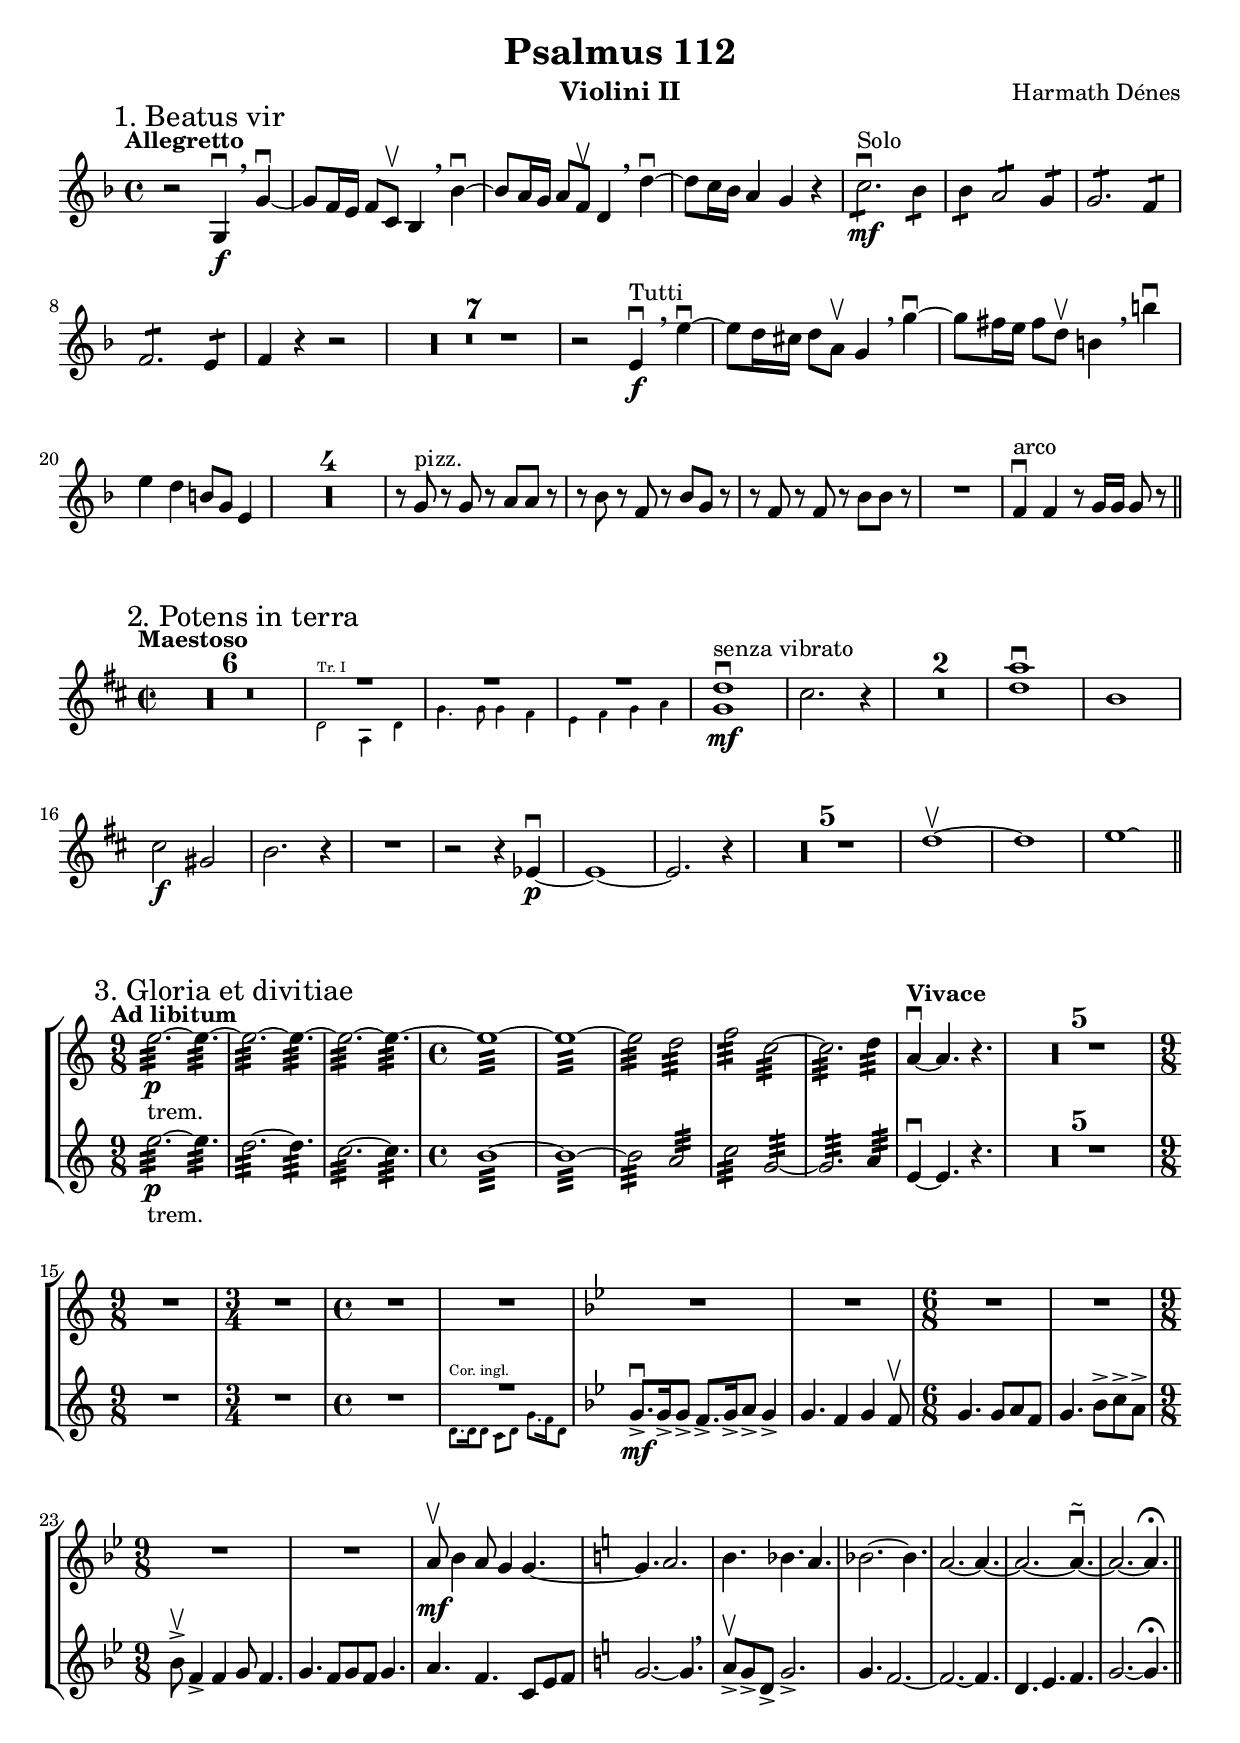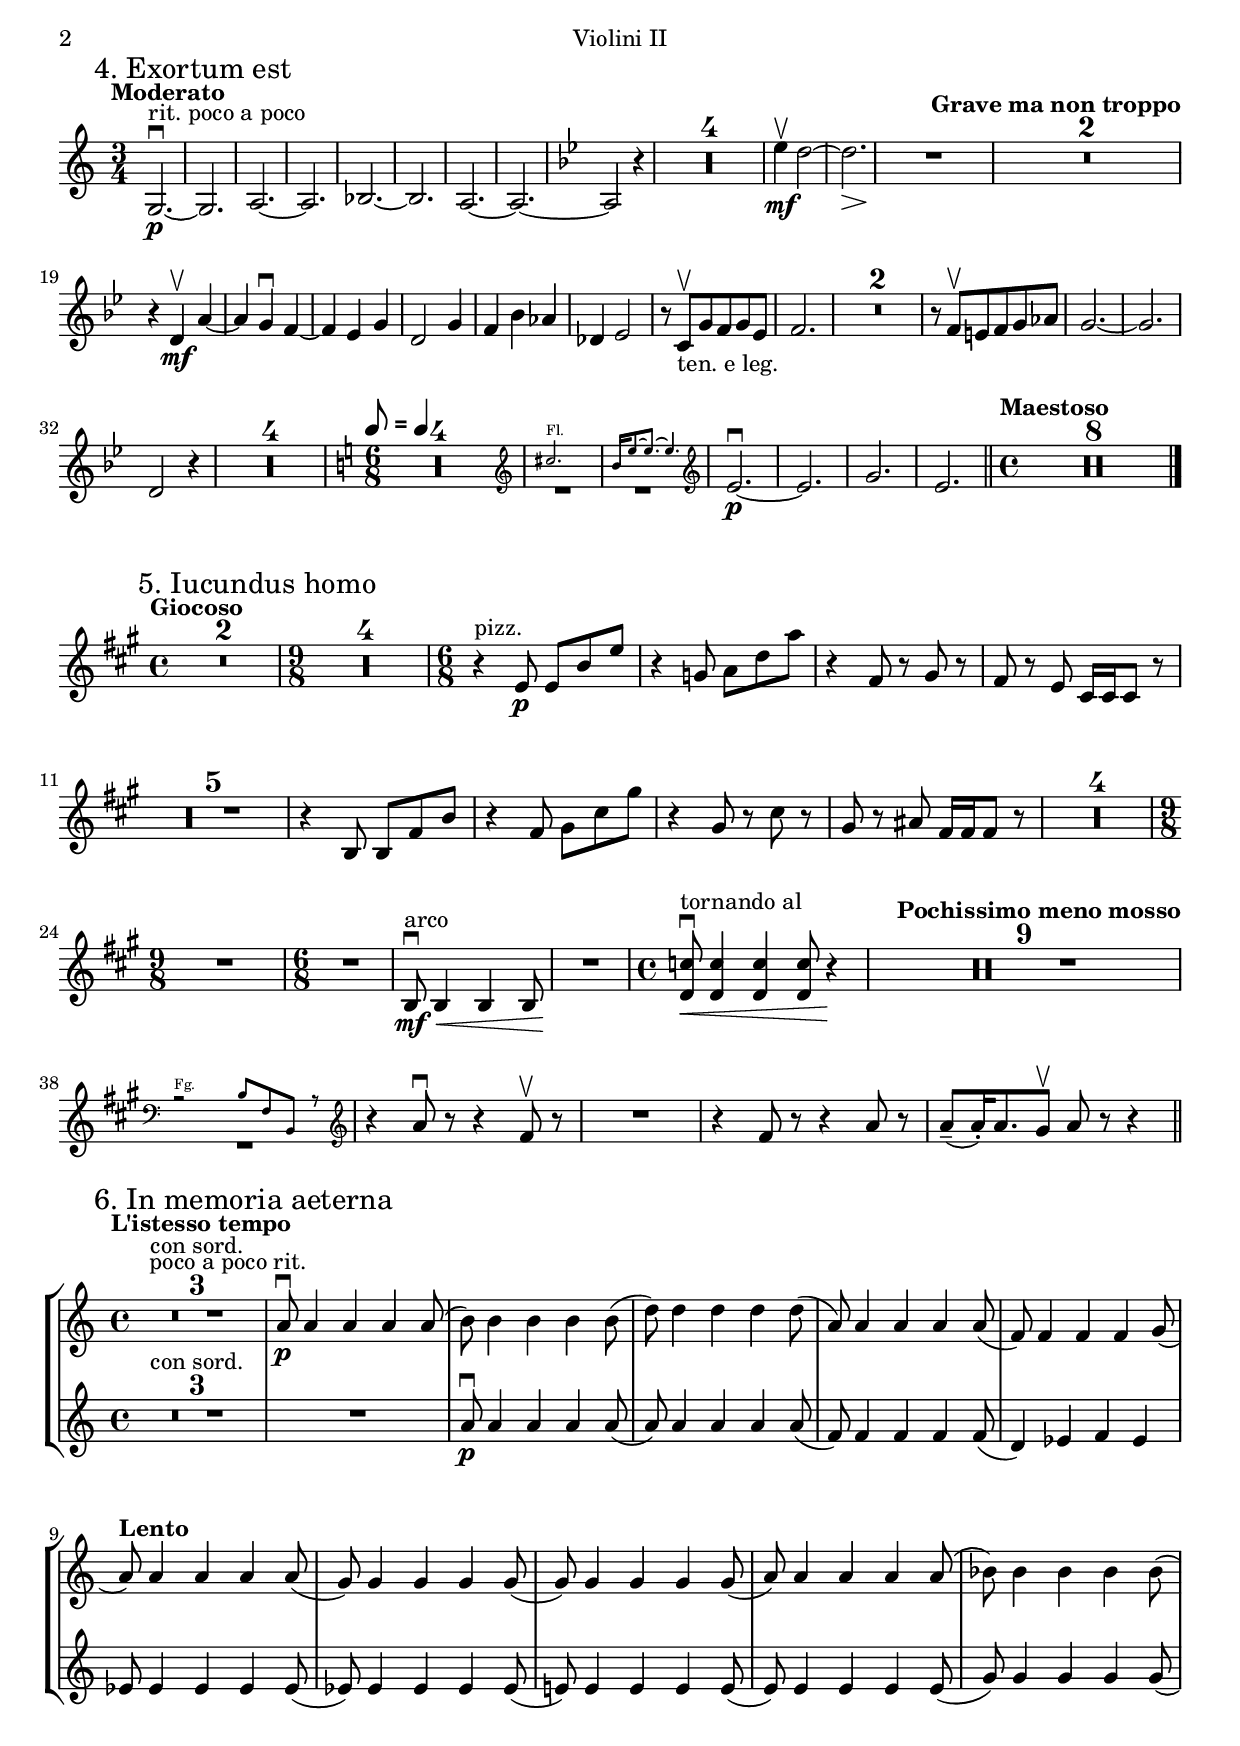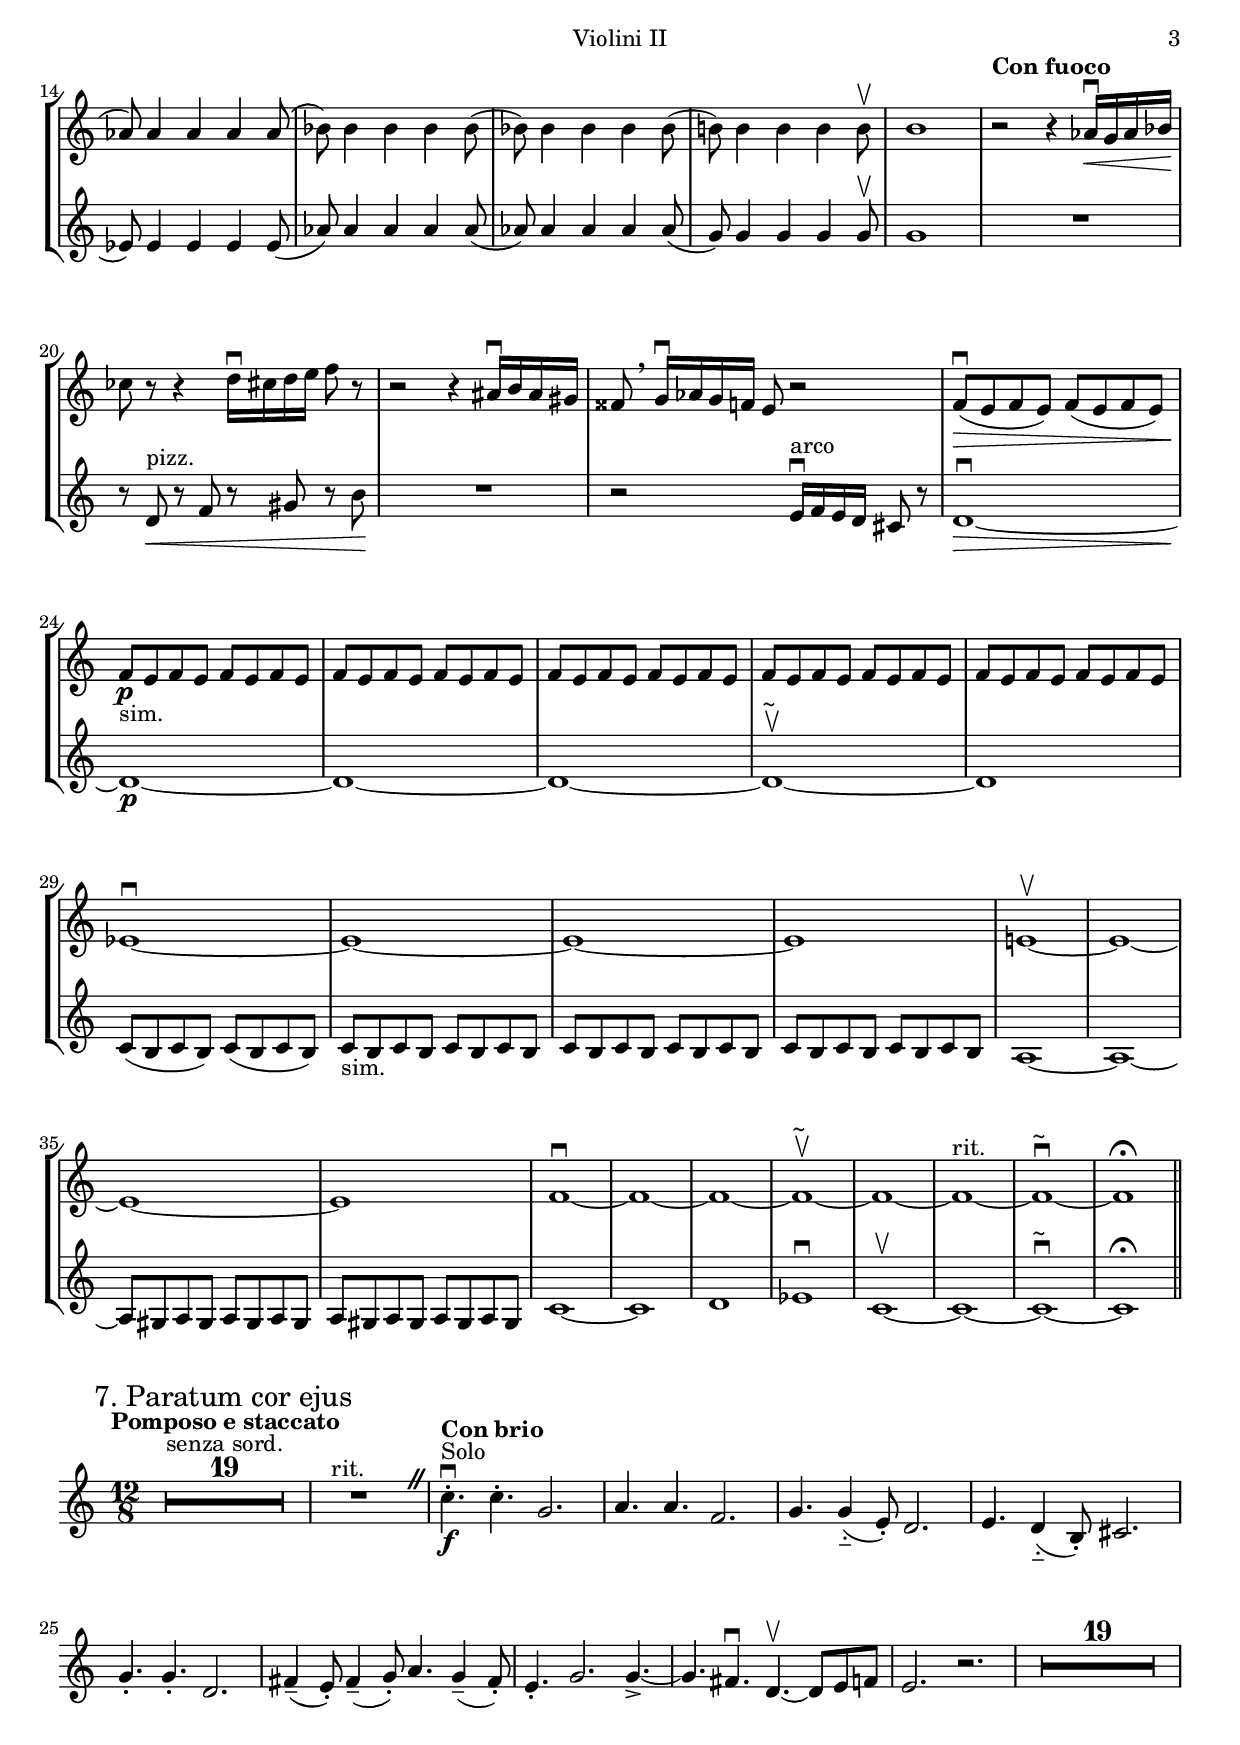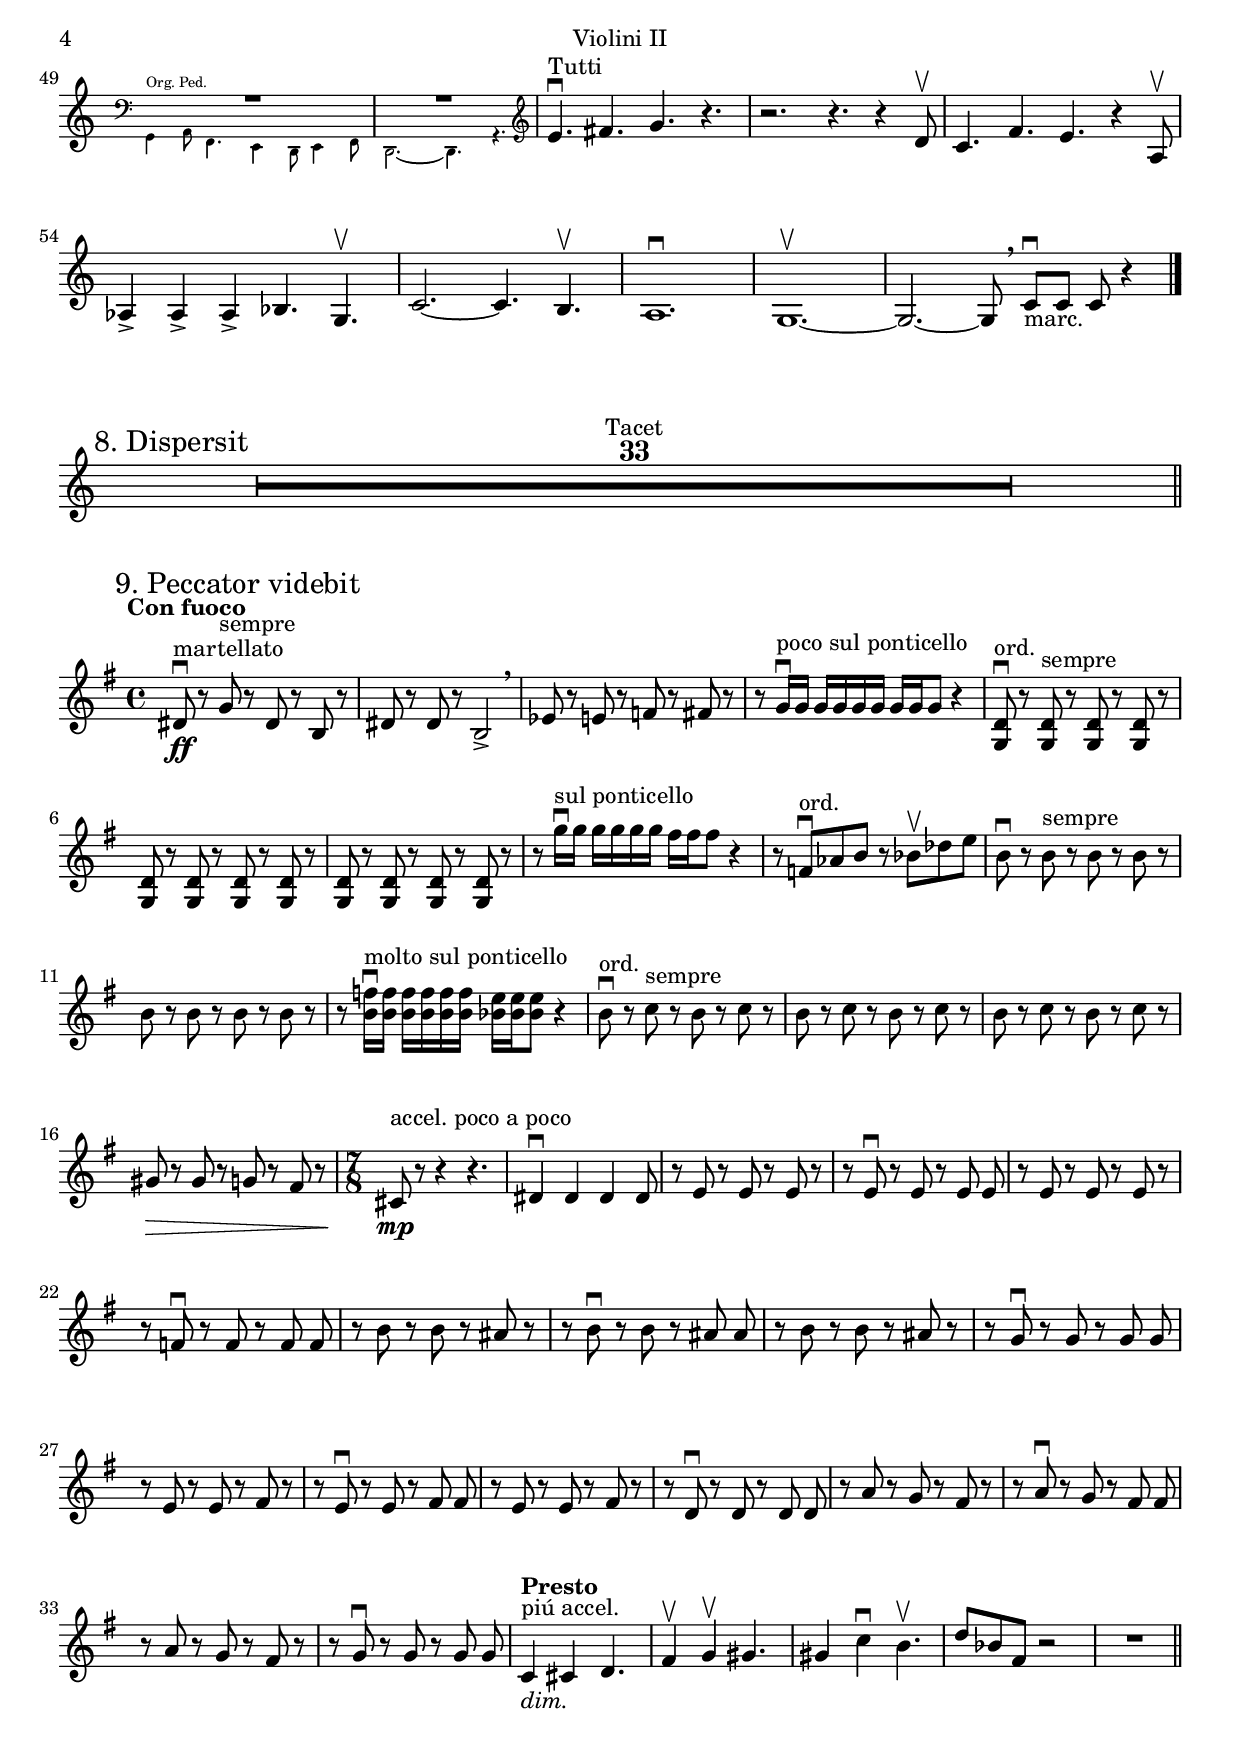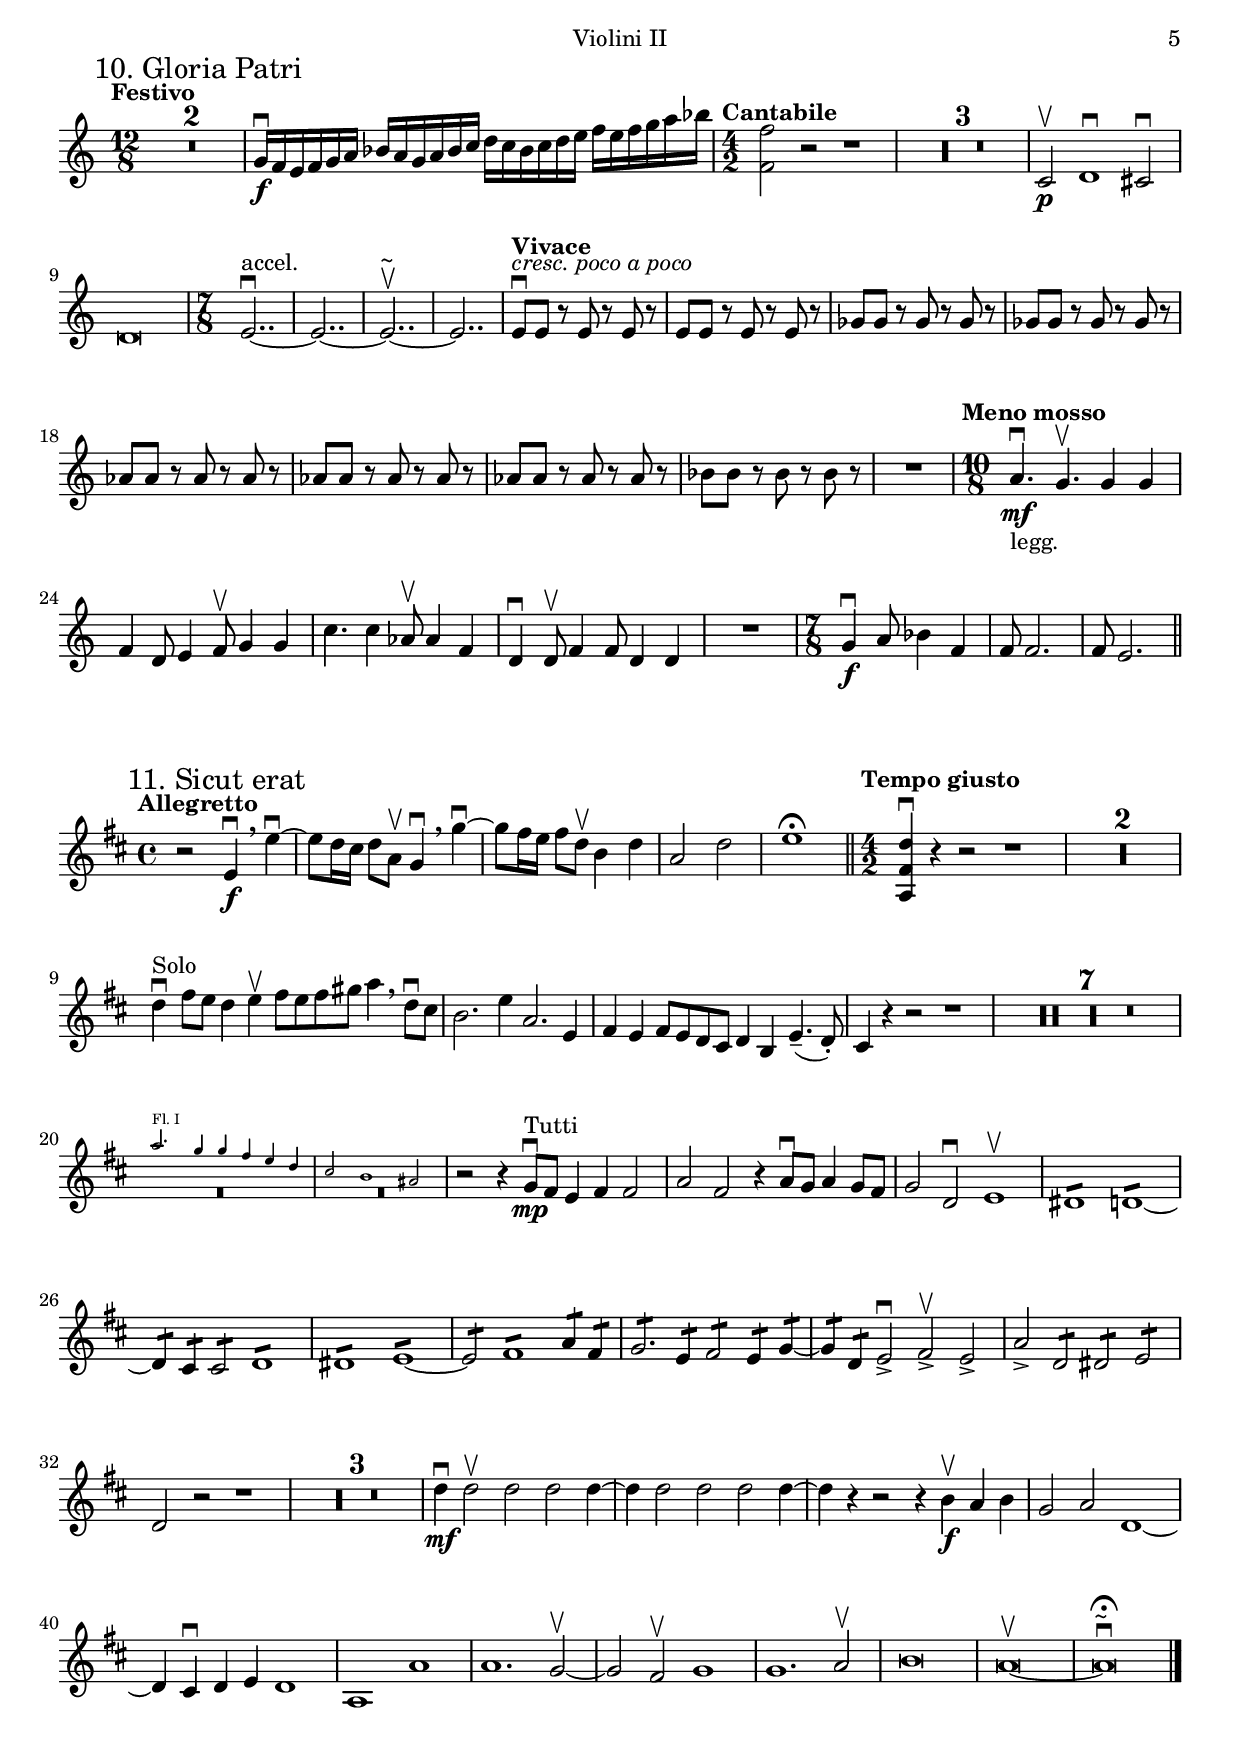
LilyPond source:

\include "Common.ily"

\header {
	instrument = "Violini II"
}

\paper {
	page-breaking = #ly:page-turn-breaking
}

\score {
	\new Staff \with { \consists "Page_turn_engraver" } <<
		\AGlobal
		\AVioliniII
	>>	
}
\score {
	\new Staff \with { \consists "Page_turn_engraver" } <<
		\BGlobal
		\BVioliniII
	>>	
}
\score {
	\new StaffGroup \with { \consists "Page_turn_engraver" } <<
		\new Staff <<
			\CGlobal
			\CVioliniII
		>>
		\new Staff \CVioliniIII
	>>
}
\score {
	\new Staff \with { \consists "Page_turn_engraver" } <<
		\DGlobal
		\DVioliniII
	>>	
}
\score {
	\new Staff \with { \consists "Page_turn_engraver" } <<
		\EGlobal
		\EVioliniII
	>>	
}
\score {
	\new StaffGroup \with { \consists "Page_turn_engraver" } <<
		\new Staff <<
			\FGlobal
			\FVioliniII
		>>
		\new Staff \FVioliniIII
	>>
}
\score {
	\new Staff \with { \consists "Page_turn_engraver" } <<
		\GGlobal
		\GVioliniII
	>>	
}
\score {
	\new Staff \with { \consists "Page_turn_engraver" } <<
		\HHeader
		\HTacet
	>>	
}
\score {
	\new Staff \with { \consists "Page_turn_engraver" } <<
		\IGlobal
		\IVioliniII
	>>	
}
\score {
	\new Staff \with { \consists "Page_turn_engraver" } <<
		\JGlobal
		\JVioliniII
	>>	
}
\score {
	\new Staff \with { \consists "Page_turn_engraver" } <<
		\KGlobal
		\KVioliniII
	>>	
}